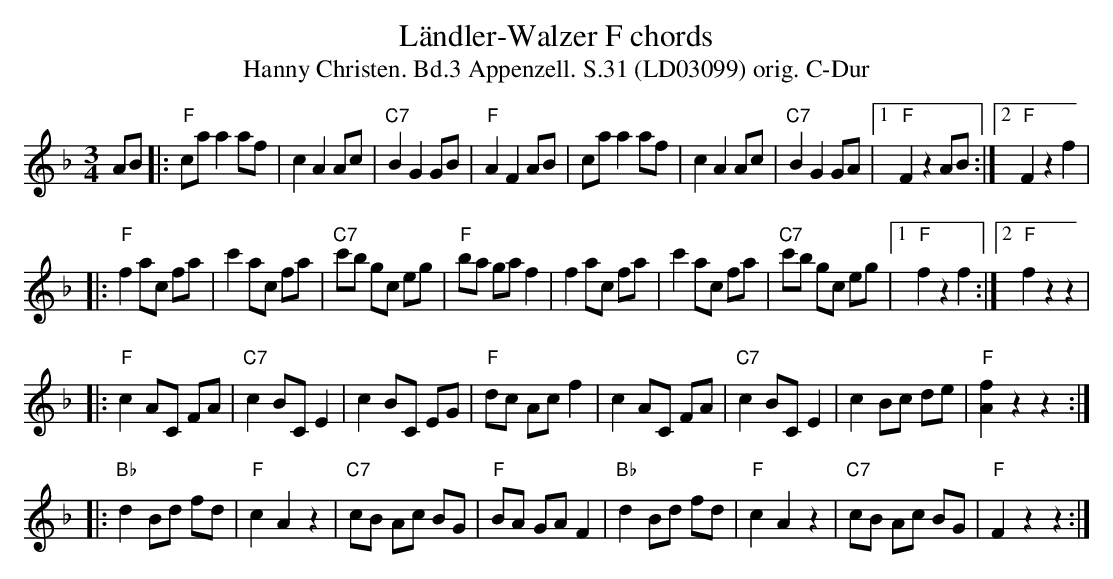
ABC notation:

X:1
T:Ländler-Walzer F chords
T:Hanny Christen. Bd.3 Appenzell. S.31 (LD03099) orig. C-Dur
M:3/4
L:1/8
K:Fmaj%%MIDI gchordon
AB |: "F"ca a2 af | c2 A2 Ac | "C7"B2 G2 GB | "F"A2 F2 AB | ca a2 af | c2 A2 Ac | "C7"B2 G2 GA |1 "F"F2 z2 AB :|2 "F"F2 z2 f2 |
|: "F"f2 ac fa | c'2 ac fa | "C7"c'b gc eg | "F"ba ga f2 | f2 ac fa | c'2 ac fa | "C7"c'b gc eg |1 "F"f2 z2 f2 :|2 "F"f2 z2 z2 |
|: "F"c2 AC FA | "C7"c2 BC E2 | c2 BC EG | "F"dc Ac f2 | c2 AC FA | "C7"c2 BC E2 | c2 Bc de | "F"[Af]2 z2 z2 :|
|: "Bb"d2 Bd fd | "F"c2 A2 z2 | "C7"cB Ac BG | "F"BA GA F2 | "Bb"d2 Bd fd | "F"c2 A2 z2 | "C7"cB Ac BG | "F"F2 z2 z2 :|
